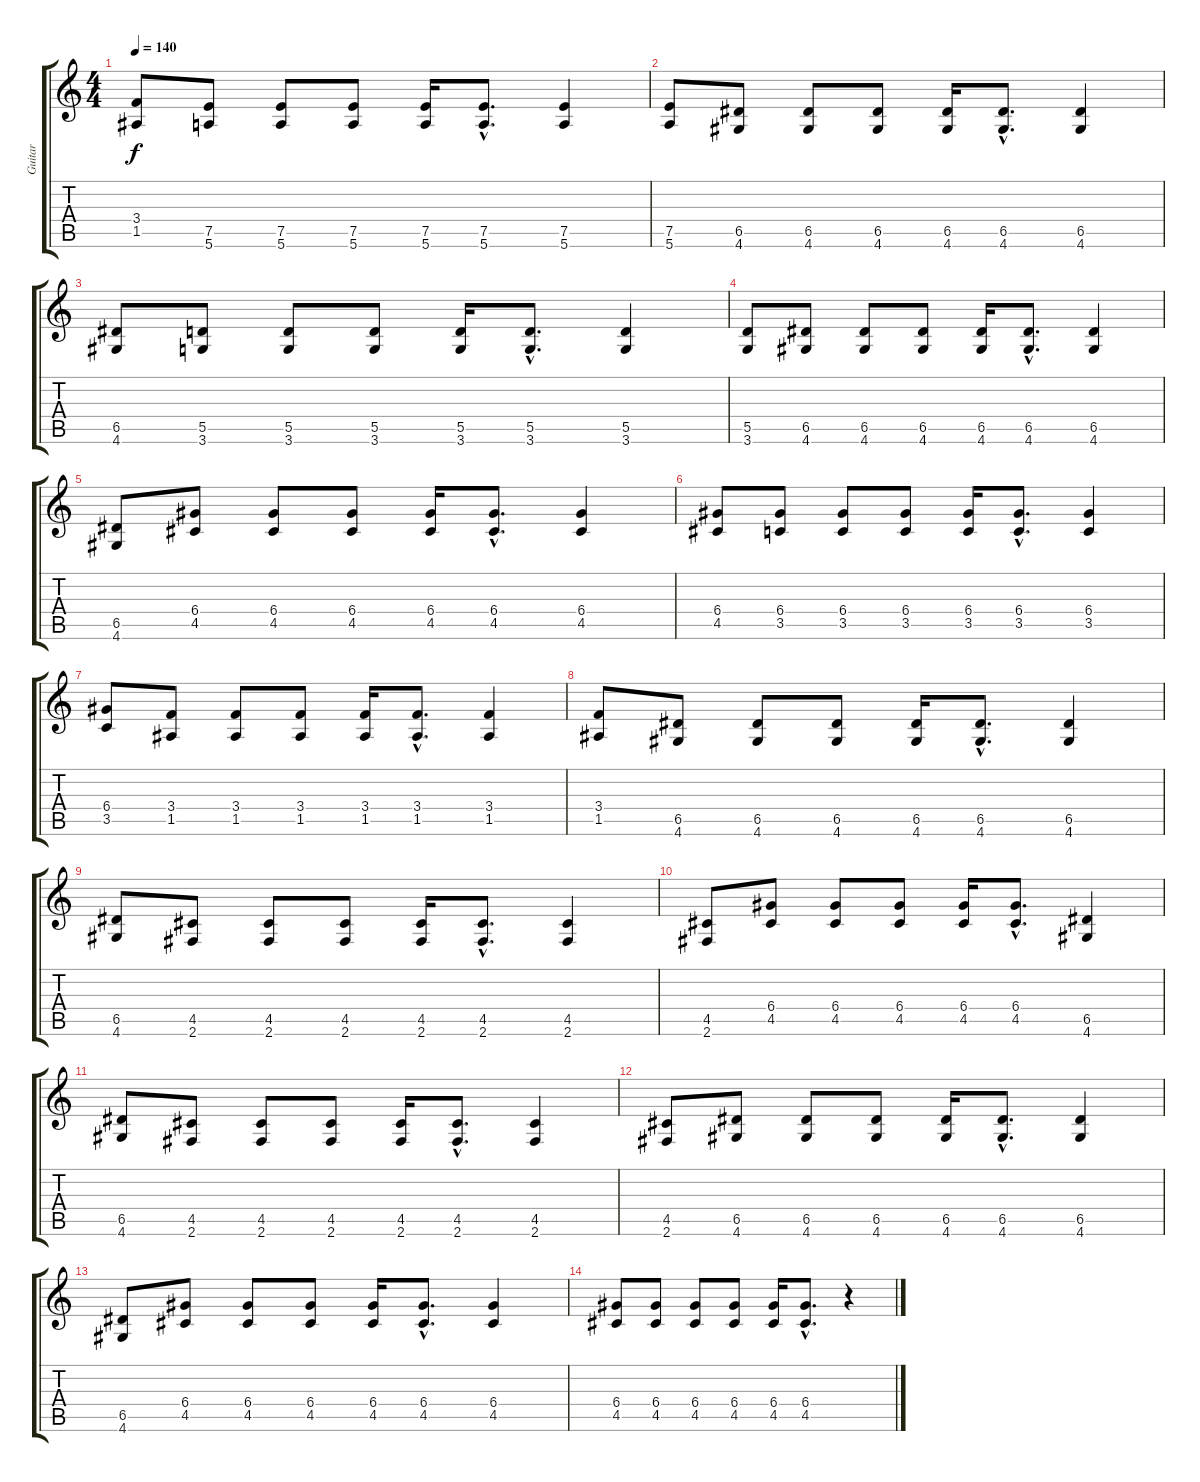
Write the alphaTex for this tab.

\track ("Guitar" "Guitar") {instrument distortionguitar}
\staff {score tabs}
\tuning (E4 B3 G3 D3 A2 E2) {hide}
\ts (4 4)
\tempo 140
\clef g2
\ks c
(3.4 1.5).8{dy f} (7.5 5.6).8 (7.5 5.6).8 (7.5 5.6).8 (7.5 5.6).16 (7.5{hac} 5.6{hac}).8{d} (7.5 5.6).4 |
(7.5 5.6).8 (6.5 4.6).8 (6.5 4.6).8 (6.5 4.6).8 (6.5 4.6).16 (6.5{hac} 4.6{hac}).8{d} (6.5 4.6).4 |
(6.5 4.6).8 (5.5 3.6).8 (5.5 3.6).8 (5.5 3.6).8 (5.5 3.6).16 (5.5{hac} 3.6{hac}).8{d} (5.5 3.6).4 |
(5.5 3.6).8 (6.5 4.6).8 (6.5 4.6).8 (6.5 4.6).8 (6.5 4.6).16 (6.5{hac} 4.6{hac}).8{d} (6.5 4.6).4 |
(6.5 4.6).8 (6.4 4.5).8 (6.4 4.5).8 (6.4 4.5).8 (6.4 4.5).16 (6.4{hac} 4.5{hac}).8{d} (6.4 4.5).4 |
(6.4 4.5).8 (6.4 3.5).8 (6.4 3.5).8 (6.4 3.5).8 (6.4 3.5).16 (6.4{hac} 3.5{hac}).8{d} (6.4 3.5).4 |
(6.4 3.5).8 (3.4 1.5).8 (3.4 1.5).8 (3.4 1.5).8 (3.4 1.5).16 (3.4{hac} 1.5{hac}).8{d} (3.4 1.5).4 |
(3.4 1.5).8 (6.5 4.6).8 (6.5 4.6).8 (6.5 4.6).8 (6.5 4.6).16 (6.5{hac} 4.6{hac}).8{d} (6.5 4.6).4 |
(6.5 4.6).8 (4.5 2.6).8 (4.5 2.6).8 (4.5 2.6).8 (4.5 2.6).16 (4.5{hac} 2.6{hac}).8{d} (4.5 2.6).4 |
(4.5 2.6).8 (6.4 4.5).8 (6.4 4.5).8 (6.4 4.5).8 (6.4 4.5).16 (6.4{hac} 4.5{hac}).8{d} (6.5 4.6).4 |
(6.5 4.6).8 (4.5 2.6).8 (4.5 2.6).8 (4.5 2.6).8 (4.5 2.6).16 (4.5{hac} 2.6{hac}).8{d} (4.5 2.6).4 |
(4.5 2.6).8 (6.5 4.6).8 (6.5 4.6).8 (6.5 4.6).8 (6.5 4.6).16 (6.5{hac} 4.6{hac}).8{d} (6.5 4.6).4 |
(6.5 4.6).8 (6.4 4.5).8 (6.4 4.5).8 (6.4 4.5).8 (6.4 4.5).16 (6.4{hac} 4.5{hac}).8{d} (6.4 4.5).4 |
(6.4 4.5).8 (6.4 4.5).8 (6.4 4.5).8 (6.4 4.5).8 (6.4 4.5).16 (6.4{hac} 4.5{hac}).8{d} r.4
